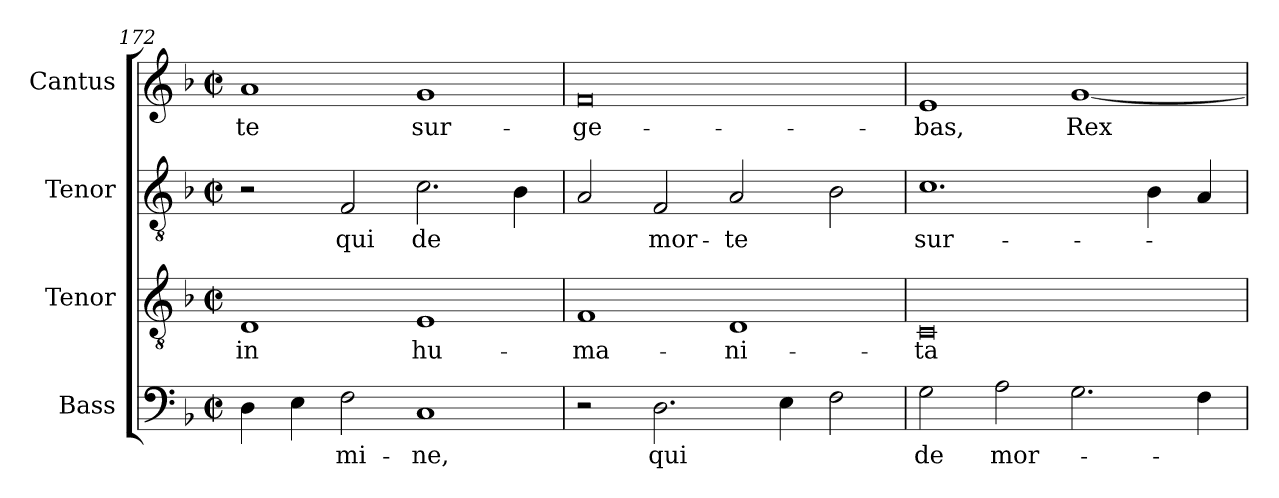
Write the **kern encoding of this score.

**kern	**text	**kern	**text	**kern	**text	**kern	**text
*part4	*part4	*part3	*part3	*part2	*part2	*part1	*part1
*staff4	*staff4	*staff3	*staff3	*staff2	*staff2	*staff1	*staff1
*I"Bass	*	*I"Tenor	*	*I"Tenor	*	*I"Cantus	*
*	*	*I'Tenor	*	*	*	*	*
*clefF4	*	*clefGv2	*	*clefGv2	*	*clefG2	*
*	*	*ITrd7c12	*	*ITrd7c12	*	*	*
*k[b-]	*	*k[b-]	*	*k[b-]	*	*k[b-]	*
*F:	*	*F:	*	*F:	*	*F:	*
*M2/2	*	*M2/2	*	*M2/2	*	*M2/2	*
*met(c|)	*	*met(c|)	*	*met(c|)	*	*met(c|)	*
=172	=172	=172	=172	=172	=172	=172	=172
!	!	!	!LO:LY:b:color=#000000	!	!	!	!
!	!	!	!	!	!	!	!LO:LY:b:color=#000000
4Di\	.	1DDi	in	2r	.	1ai	-te
4Ei\	.	.	.	.	.	.	.
!	!LO:LY:b:color=#000000	!	!	!	!	!	!
!	!	!	!	!	!LO:LY:b:color=#000000	!	!
2Fi\	-mi-	.	.	2FFi/	qui	.	.
!	!LO:LY:b:color=#000000	!	!	!	!	!	!
!	!	!	!LO:LY:b:color=#000000	!	!	!	!
!	!	!	!	!	!LO:LY:b:color=#000000	!	!
!	!	!	!	!	!	!	!LO:LY:b:color=#000000
1Ci	-ne,	1EEi	hu-	2.Ci\	de	1gi	sur-
.	.	.	.	4BB-i\	.	.	.
=173	=173	=173	=173	=173	=173	=173	=173
!	!	!	!LO:LY:b:color=#000000	!	!	!	!
!	!	!	!	!	!	!	!LO:LY:b:color=#000000
2r	.	1FFi	-ma-	2AAi/	.	0fi	-ge-
!	!LO:LY:b:color=#000000	!	!	!	!	!	!
!	!	!	!	!	!LO:LY:b:color=#000000	!	!
2.Di\	qui	.	.	2FFi/	mor-	.	.
!	!	!	!LO:LY:b:color=#000000	!	!	!	!
!	!	!	!	!	!LO:LY:b:color=#000000	!	!
.	.	1DDi	-ni-	2AAi/	-te	.	.
4Ei\	.	.	.	.	.	.	.
2Fi\	.	.	.	2BB-i\	.	.	.
=174	=174	=174	=174	=174	=174	=174	=174
!	!LO:LY:b:color=#000000	!	!	!	!	!	!
!	!	!	!LO:LY:b:color=#000000	!	!	!	!
!	!	!	!	!	!LO:LY:b:color=#000000	!	!
!	!	!	!	!	!	!	!LO:LY:b:color=#000000
2Gi\	de	0CCi	-ta-	1.Ci	sur-	1ei	-bas,
!	!LO:LY:b:color=#000000	!	!	!	!	!	!
2Ai\	mor-	.	.	.	.	.	.
!	!	!	!	!	!	!	!LO:LY:b:color=#000000
2.Gi\	.	.	.	.	.	[<1gi	Rex
.	.	.	.	4BB-i\	.	.	.
4Fi\	.	.	.	4AAi/	.	.	.
=	=	=	=	=	=	=	=
*-	*-	*-	*-	*-	*-	*-	*-
